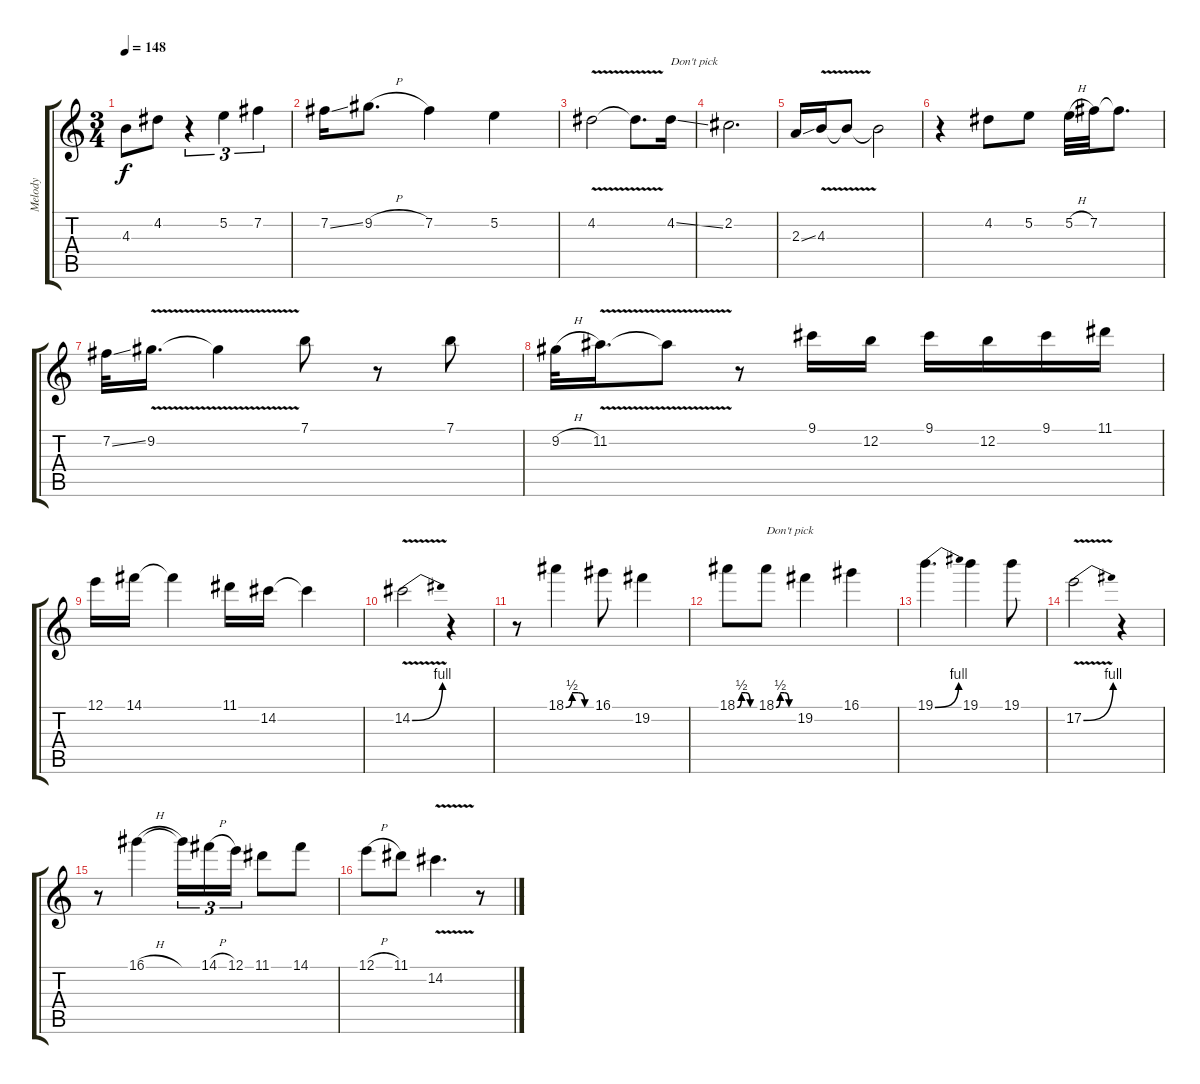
\track ("Melody" "Melody") {instrument overdrivenguitar}
\staff {score tabs}
\tuning (E4 B3 G3 D3 A2 E2) {hide}
\ts (3 4)
\tempo 148
\clef g2
\ks c
4.3.8{dy f} 4.2.8 r.4{tu (3 2)} 5.2.4{tu (3 2)} 7.2.4{tu (3 2)} |
7.2{ss}.16 9.2{h}.8{d} 7.2.4 5.2.4 |
4.2{v}.2 4.2{t}.8{d} 4.2{ss}.16{txt "Don't pick"} |
2.2.2{d} |
2.3{ss}.16 4.3{v}.16 4.3{t}.8 4.3{t}.2 |
r.4 4.2.8 5.2.8 5.2{h}.32 7.2.32 7.2{t}.8{d} |
7.2{ss}.32 9.2{v}.16{d} 9.2{t}.4 7.1.8 r.8 7.1.8 |
9.2{h}.32 11.2{v}.16{d} 11.2{t}.8 r.8 9.1.16 12.2.16 9.1.16 12.2.16 9.1.16 11.1.16 |
12.1.16 14.1.16 14.1{t}.4 11.1.16 14.2.16 14.2{t}.4 |
14.2{be (bend 0 0 60 4) v}.2 r.4 |
r.8 18.1{be (custom 0 0 15 2 30 2 45 0 60 0)}.4 16.1.8 19.2.4 |
18.1{be (custom 0 0 15 2 30 2 45 0 60 0)}.8 18.1{be (custom 0 0 15 2 30 2 45 0 60 0)}.8{txt "Don't pick"} 19.2.4 16.1.4 |
19.1{be (bend 0 0 60 4)}.4{d} 19.1.4 19.1.8 |
17.2{be (bend 0 0 60 4) v}.2 r.4 |
r.8 16.1{h}.4 16.1{t}.16{tu (3 2)} 14.1{h}.16{tu (3 2)} 12.1.16{tu (3 2)} 11.1.8 14.1.8 |
12.1{h}.8 11.1.8 14.2{v}.4{d} r.8
